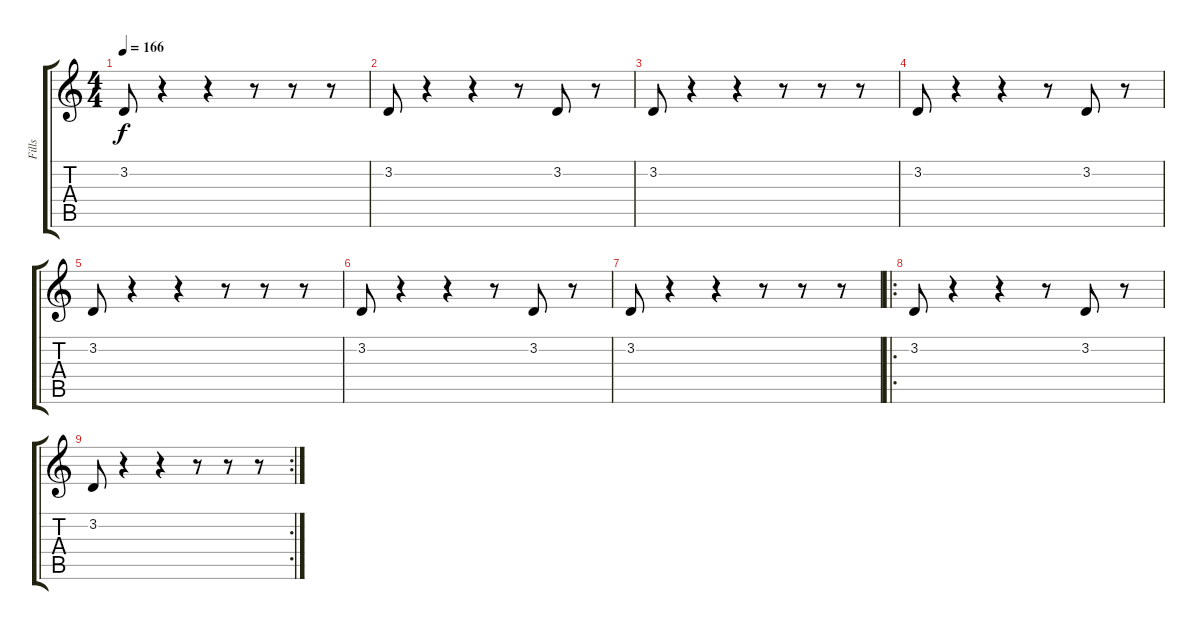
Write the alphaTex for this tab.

\track ("Fills" "Fills") {instrument lead1square}
\staff {score tabs}
\tuning (E4 B3 G3 D3 A2 E2) {hide}
\ts (4 4)
\tempo 166
\clef g2
\ks c
3.2.8{dy f} r.4 r.4 r.8 r.8 r.8 |
3.2.8 r.4 r.4 r.8 3.2.8 r.8 |
3.2.8 r.4 r.4 r.8 r.8 r.8 |
3.2.8 r.4 r.4 r.8 3.2.8 r.8 |
3.2.8 r.4 r.4 r.8 r.8 r.8 |
3.2.8 r.4 r.4 r.8 3.2.8 r.8 |
3.2.8 r.4 r.4 r.8 r.8 r.8 |
\ro
3.2.8 r.4 r.4 r.8 3.2.8 r.8 |
\rc 2
3.2.8 r.4 r.4 r.8 r.8 r.8
